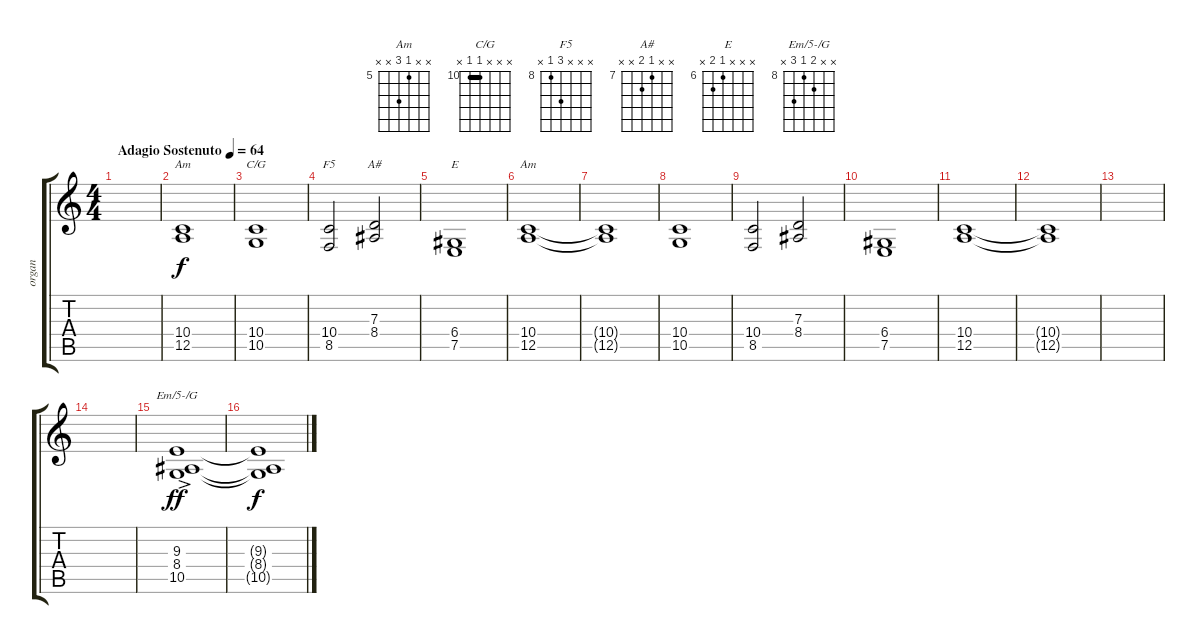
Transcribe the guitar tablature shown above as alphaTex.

\track ("organ" "organ") {instrument stringensemble1}
\staff {score tabs}
\tuning (E4 B3 G3 D3 A2 E2) {hide}
\chord ("Am" x x x 10 12 x) {firstfret 10}
\chord ("C/G" x x x 10 10 x) {firstfret 10 barre 10}
\chord ("F5" x x x 10 8 x) {firstfret 8}
\chord ("A#" x x 7 8 x x) {firstfret 7}
\chord ("E" x x x 6 7 x) {firstfret 6}
\chord ("Am" x x 5 7 x x) {firstfret 5}
\chord ("Em/5-/G" x x 9 8 10 x) {firstfret 8}
\ts (4 4)
\tempo (64 "Adagio Sostenuto")
\clef g2
\ks c
|
(10.4 12.5).1{ch "Am"} |
(10.4 10.5).1{ch "C/G"} |
(10.4 8.5).2{ch "F5"} (7.3 8.4).2{ch "A#"} |
(6.4 7.5).1{ch "E"} |
(10.4 12.5).1{ch "Am"} |
(10.4{t} 12.5{t}).1{volume 8} |
(10.4 10.5).1 |
(10.4 8.5).2 (7.3 8.4).2{volume 0} |
(6.4 7.5).1 |
(10.4 12.5).1 |
(10.4{t} 12.5{t}).1 |
|
|
(9.3{ac} 8.4{ac} 10.5{ac}).1{ch "Em/5-/G" dy ff volume 16} |
(9.3{t} 8.4{t} 10.5{t}).1{dy f}
